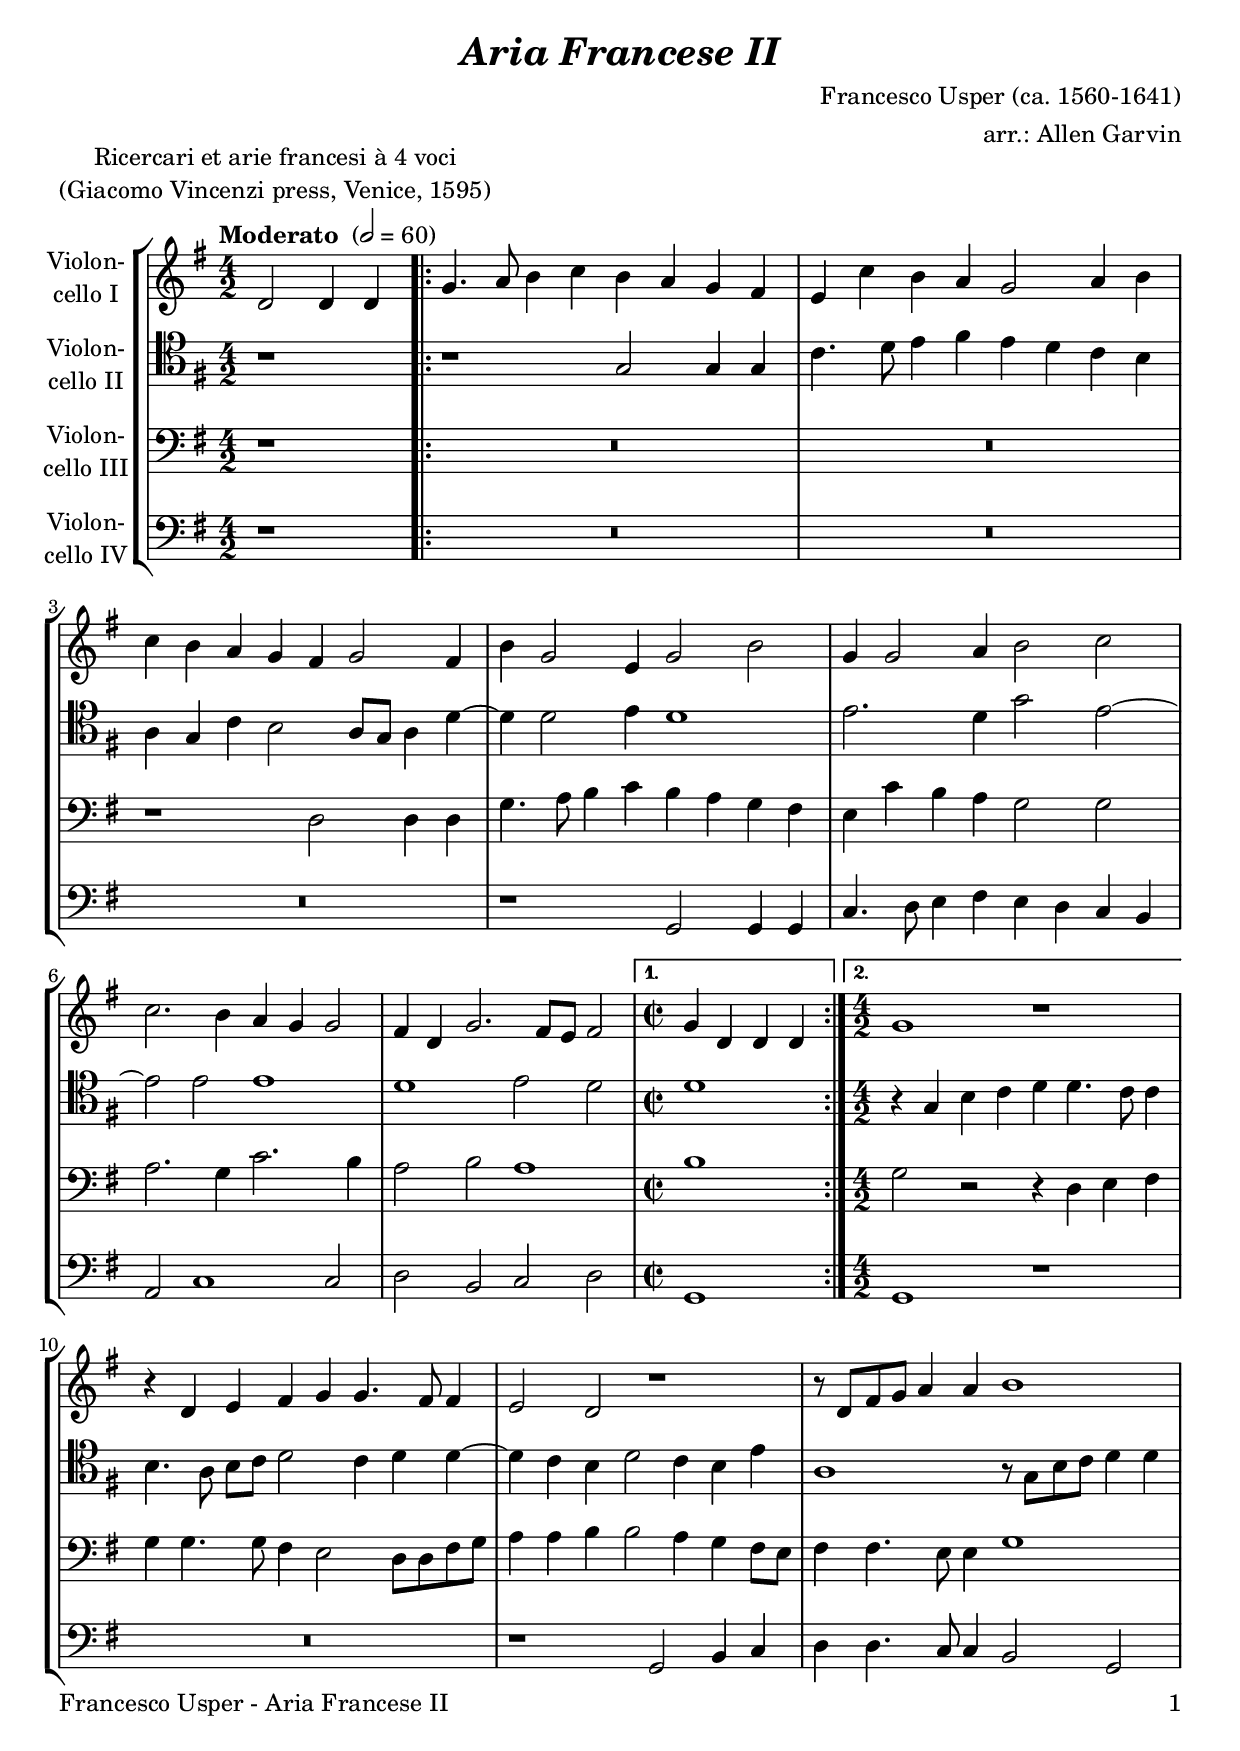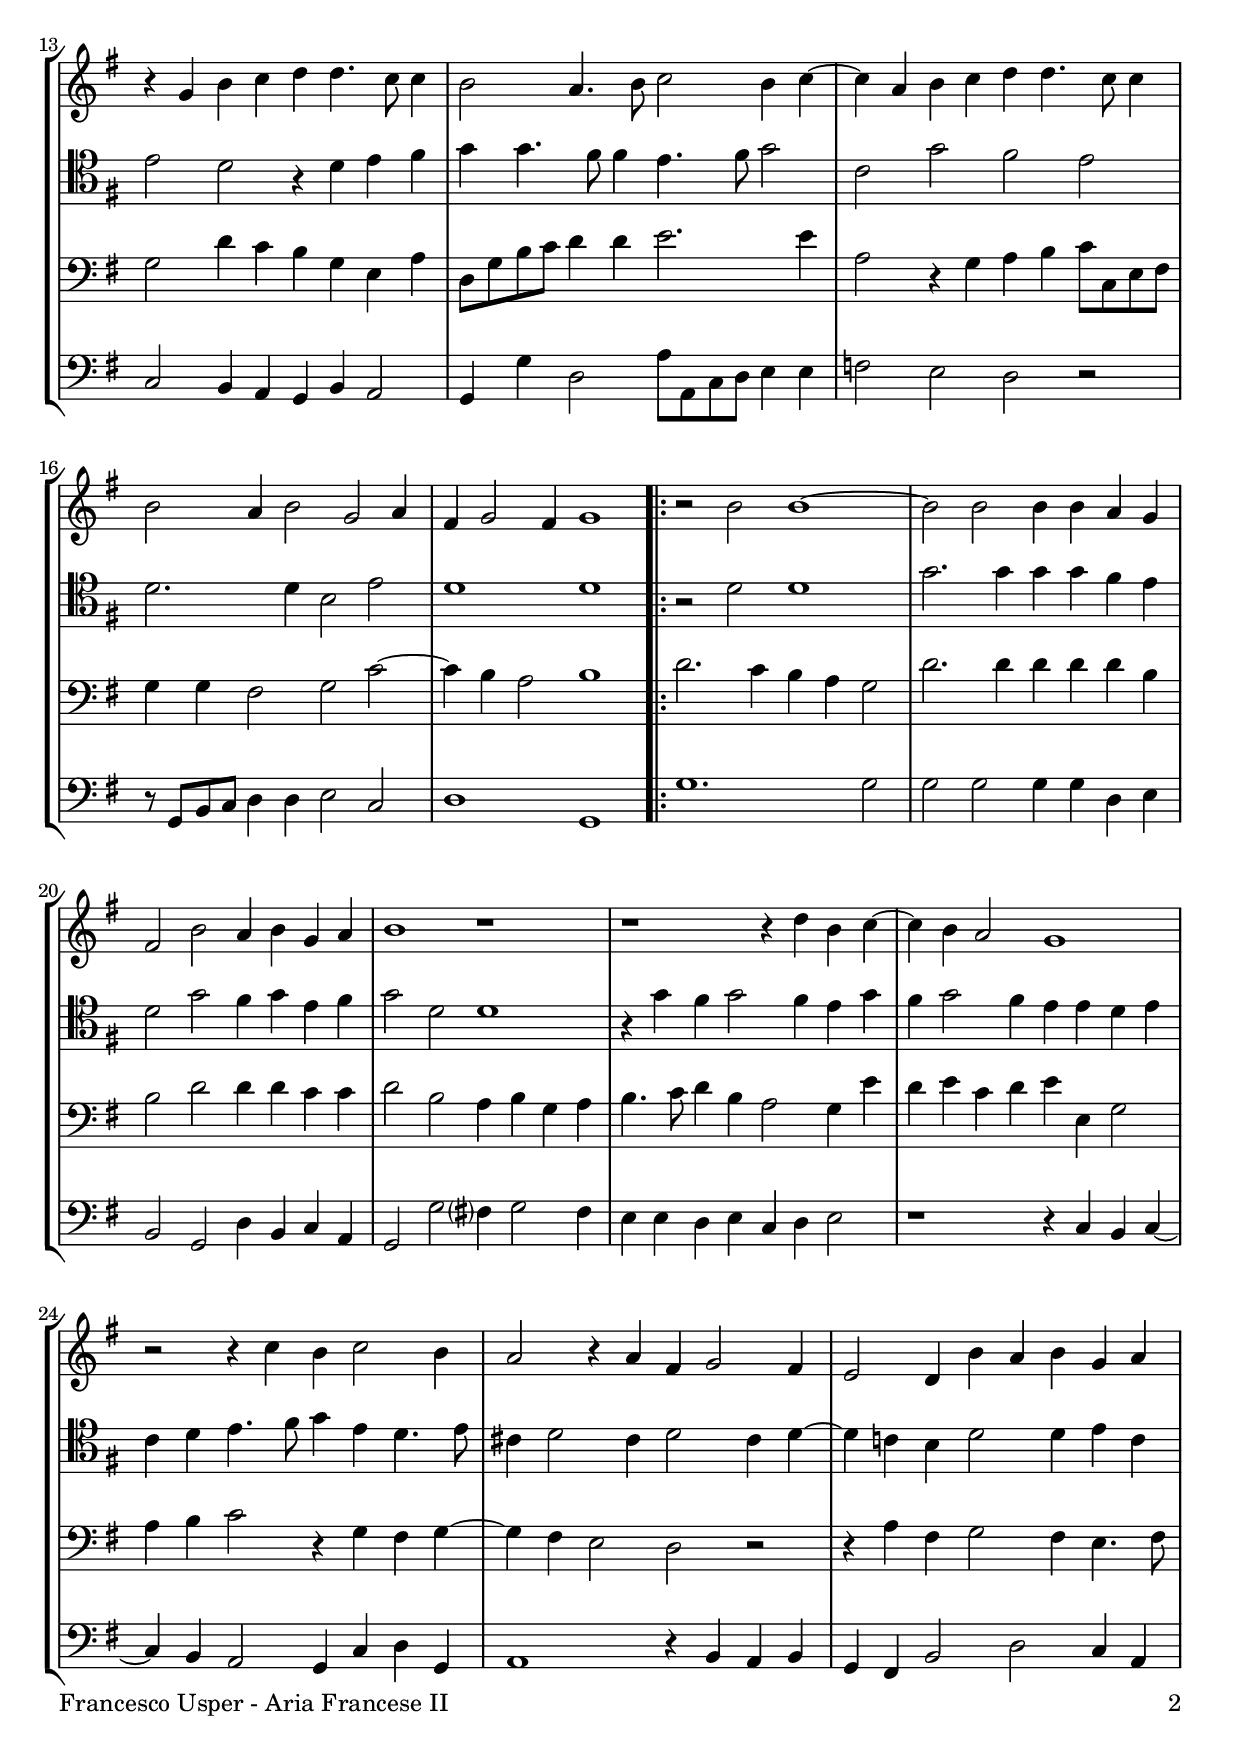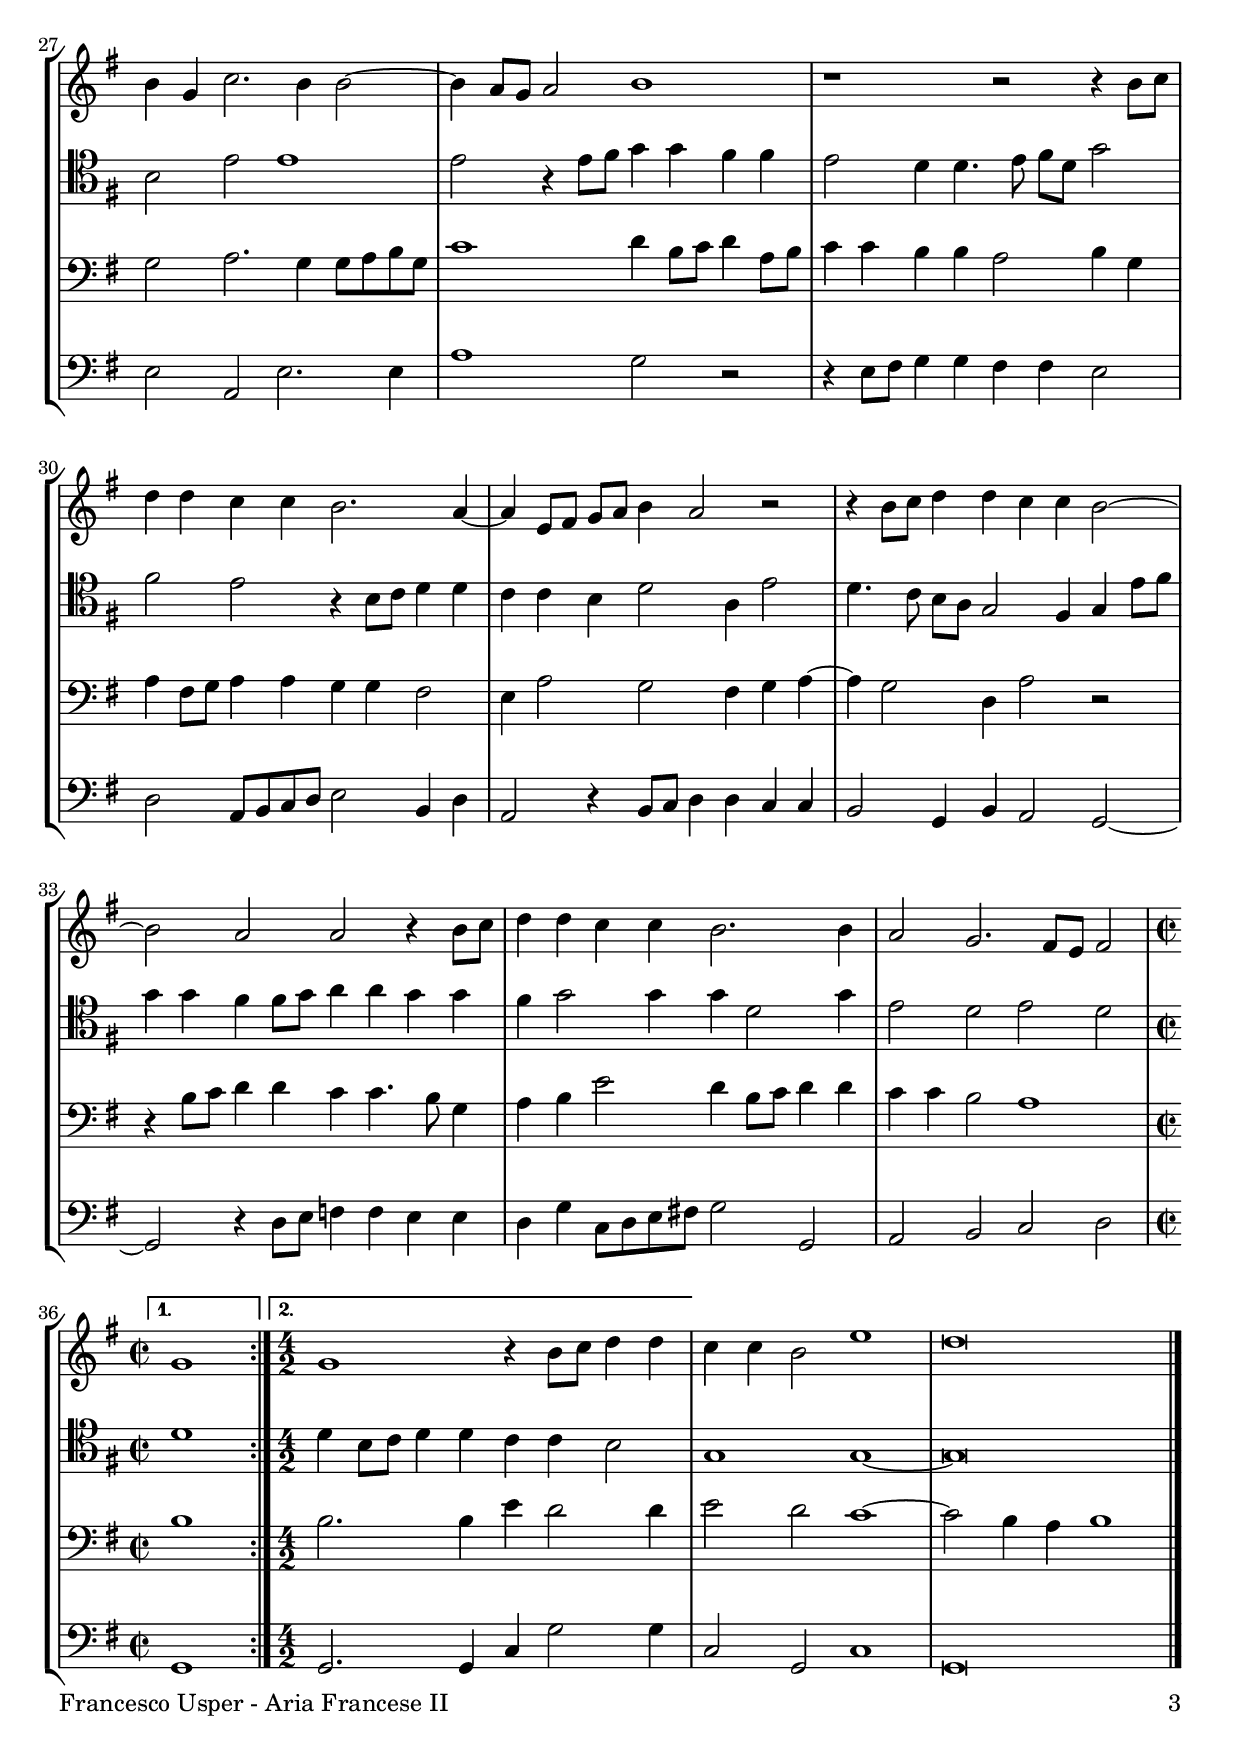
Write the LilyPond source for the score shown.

\version "2.18.2"
\include "deutsch.ly"
  
#(set-global-staff-size 21)

\header {
  title     = \markup \bold \italic "Aria Francese II"
  composer  = "Francesco Usper (ca. 1560-1641)"
  arranger  = "arr.: Allen Garvin"
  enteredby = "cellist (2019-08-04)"
  piece     = \markup \center-column {
    "Ricercari et arie francesi à 4 voci"
    "(Giacomo Vincenzi press, Venice, 1595)"
  }
}

voiceconsts = {
  \key c \major
  \time 4/2
  \clef "bass"
%  \numericTimeSignature
  \compressFullBarRests
  % Set default beaming for all staves
%  \set Timing.beamExceptions = #'()
%  \set Timing.baseMoment     = #(ly:make-moment 1 4)
%  \set Timing.beatStructure  = #'(1 1 1)
  \tempo "Moderato " 2=60
}

micl = "clarinet"
mifl = "flute"
miob = "oboe"
mifh = "french horn"
misx = "tenor sax"
mist = "string ensemble 1"
miba = "cello"
mivc = "bassoon"

dsaf = \mark \markup \box \italic "D.S. al Fine"
fine = \mark \markup \box \italic "Fine"

va = \relative c'' {
  \voiceconsts
  \clef "treble"

  \partial 1 g2 g4 g
  \repeat volta 2 {
    c4. d8 e4 f e d c h
    a f' e d c2 d4 e
    f e d c h c2 h4

    e c2 a4 c2 e
    c4 c2 d4 e2 f
    f2. e4 d c c2
    h4 g c2. h8 a h2
  }
  \alternative {
    { \time 2/2 c4 g g g }
    { \time 4/2 c1 r }
  }

  r4 g a h c c4. h8 h4
  a2 g r1
  r8 g h c d4 d e1

  r4 c e f g g4. f8 f4
  e2 d4. e8 f2 e4 f~
  f d e f g g4. f8 f4
  e2 d4 e2 c d4

  h c2 h4 c1
  \repeat volta 2 {
    r2 e e1~
    e2 e e4 e d c
    h2 e d4 e c d
    e1 r

    r r4 g e f~
    f e d2 c1
    r2 r4 f e f2 e4
    d2 r4 d h c2 h4

    a2 g4 e' d e c d
    e c f2. e4 e2~
    e4 d8 c d2 e1
    r r2 r4 e8 f

    g4 g f f e2. d4~
    d a8 h c d e4 d2 r
    r4 e8 f g4 g f f e2~
    e d d r4 e8 f

    g4 g f f e2. e4
    d2 c2. h8 a h2
  }
  \alternative {
    { \time 2/2 c1 }
    { \time 4/2 c r4 e8 f g4 g }
  }
  f f e2 a1
  g\breve \bar "|."
}

vb = \relative c' {
  \voiceconsts
  \clef "tenor"

  \partial 1 r1
  \repeat volta 2 {
    r c2 c4 c
    f4. g8 a4 h a g f e
    d c f e2 d8 c d4 g~

    g g2 a4 g1
    a2. g4 c2 a~
    a a a1
    g a2 g
  }
  \alternative {
    { \time 2/2 g1 }
    { \time 4/2 r4 c, e f g g4. f8 f4 }
  }

  e4. d8 e[ f] g2 f4 g g~
  g f e g2 f4 e a
  d,1
  r8 c e f g4 g

  a2 g r4 g a h
  c c4. h8 h4 a4. h8 c2
  f, c' h a
  g2. g4 e2 a

  g1 g
  \repeat volta 2 {
    r2 g g1
    c2. c4 c c h a
    g2 c h4 c a h
    c2 g g1

    r4 c h c2 h4 a c
    h c2 h4 a a g a
    f g a4. h8 c4 a g4. a8
    fis4 g2 fis4 g2 fis4 g~

    g f! e g2 g4 a f
    e2 a a1
    a2 r4 a8 h c4 c h h
    a2 g4 g4. a8 h[ g] c2

    h a r4 e8 f g4 g
    f f e g2 d4 a'2
    g4. f8 e[ d] c2 h4 c a'8 h
    c4 c h h8 c d4 d c c

    h c2 c4 c g2 c4
    a2 g a g
  }
  \alternative {
    { \time 2/2 g1 }
    { \time 4/2 g4 e8 f g4 g f f e2 }
  }
  c1 c~
  c\breve \bar "|."
}

vc = \relative c' {
  \voiceconsts

  \partial 1 r1
  \repeat volta 2 {
    R\breve*2
    r1 g2 g4 g

    c4. d8 e4 f e d c h
    a f' e d c2 c
    d2. c4 f2. e4
    d2 e d1
  }
  \alternative {
    { \time 2/2 e }
    { \time 4/2 c2 r r4 g a h }
  }

  c c4. c8 h4 a2 g8 g h c
  d4 d e e2 d4 c h8 a
  h4 h4. a8 a4 c1

  c2 g'4 f e c a d
  g,8 c e f g4 g a2. a4
  d,2 r4 c d e f8 f, a h
  c4 c h2 c f~

  f4 e d2 e1
  \repeat volta 2 {
    g2. f4 e d c2
    g'2. g4 g g g e
    e2 g g4 g f f
    g2 e d4 e c d

    e4. f8 g4 e d2 c4 a'
    g a f g a a, c2
    d4 e f2 r4 c h c~
    c h a2 g r

    r4 d' h c2 h4 a4. h8
    c2 d2. c4 c8 d e c
    f1 g4 e8 f g4 d8 e
    f4 f e e d2 e4 c

    d h8 c d4 d c c h2
    a4 d2 c h4 c d~
    d c2 g4 d'2 r
    r4 e8 f g4 g f f4. e8 c4

    d e a2 g4 e8 f g4 g
    f f e2 d1
  }
  \alternative {
    { \time 2/2 e }
    { \time 4/2 e2. e4 a g2 g4 }
  }
  a2 g f1~
  f2 e4 d e1 \bar "|."
}

vd = \relative c {
  \voiceconsts

  \partial 1 r1
  \repeat volta 2 {
    R\breve*3
    r1 c2 c4 c
    f4. g8 a4 h a g f e
    d2 f1 f2
    g e f g
  }
  \alternative {
    { \time 2/2 c,1 }
    { \time 4/2 c r }
  }

  R\breve
  r1 c2 e4 f
  g g4. f8 f4 e2 c

  f e4 d c e d2
  c4 c' g2 d'8 d, f g a4 a
  b2 a g r
  r8 c, e f g4 g a2 f

  g1 c,
  \repeat volta 2 {
    c'1. c2
    c c c4 c g a
    e2 c g'4 e f d
    c2 c' h?4 c2 h4

    a a g a f g a2
    r1 r4 f e f~
    f e d2 c4 f g c,
    d1 r4 e d e

    c h e2 g f4 d
    a'2 d, a'2. a4
    d1 c2 r
    r4 a8 h c4 c h h a2

    g d8 e f g a2 e4 g
    d2 r4 e8 f g4 g f f
    e2 c4 e d2 c~
    c r4 g'8 a b4 b a a

    g c f,8 g a h! c2 c,
    d e f g
  }
  \alternative {
    { \time 2/2 c,1 }
    { \time 4/2 c2. c4 f c'2 c4 }
  }
  f,2 c f1
  c\breve \bar "|."
}


music = \new StaffGroup <<
      \new Staff {
	\set Staff.midiInstrument = \miba
	\set Staff.instrumentName = \markup \center-column { "Violon-" "cello I" }
	\transpose c g, { \va }
      }

      \new Staff {
	\set Staff.midiInstrument = \miba
	\set Staff.instrumentName = \markup \center-column { "Violon-" "cello II" }
	\transpose c g, { \vb }
      }

      \new Staff {
	\set Staff.midiInstrument = \miba
	\set Staff.instrumentName = \markup \center-column { "Violon-" "cello III" }
	\transpose c g, { \vc }
      }

      \new Staff {
	\set Staff.midiInstrument = \miba
	\set Staff.instrumentName = \markup \center-column { "Violon-" "cello IV" }
	\transpose c g, { \vd }
      }
>>

\book {
   \paper {
    print-page-number = ##t
    print-first-page-number = ##t
    oddHeaderMarkup = \markup \null
    evenHeaderMarkup = \markup \null
    oddFooterMarkup = \markup {
      \fill-line {
        \on-the-fly #print-page-number-check-first
        "Francesco Usper - Aria Francese II" \fromproperty #'page:page-number-string
      }
    }
    evenFooterMarkup = \oddFooterMarkup
  } \score {
    \music
    \layout {}
  }

  \score {
    \unfoldRepeats \music

    \midi {
      \context {
        \Score
      }
    }
  }
}
